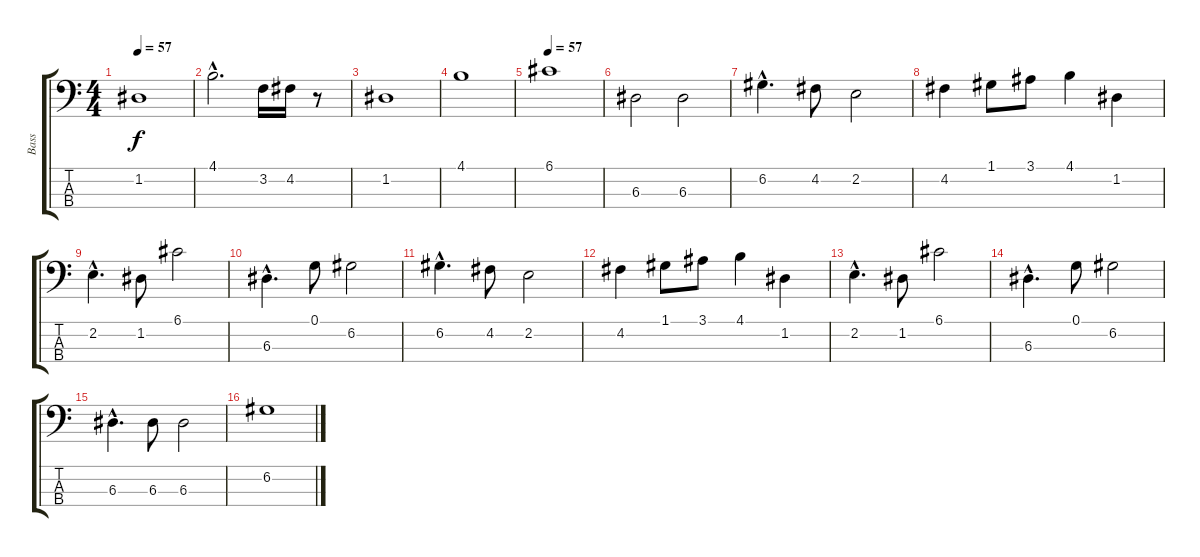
\track ("Bass" "Bass") {instrument electricbassfinger}
\staff {score tabs}
\tuning (G2 D2 A1 E1) {hide}
\ts (4 4)
\tempo 57
\clef f4
\ks c
1.2.1{dy f} |
4.1{hac}.2{d} 3.2.16 4.2.16 r.8 |
1.2.1 |
4.1.1 |
\tempo 57
6.1.1 |
6.3.2 6.3.2 |
6.2{hac}.4{d} 4.2.8 2.2.2 |
4.2.4 1.1.8 3.1.8 4.1.4 1.2.4 |
2.2{hac}.4{d} 1.2.8 6.1.2 |
6.3{hac}.4{d} 0.1.8 6.2.2 |
6.2{hac}.4{d} 4.2.8 2.2.2 |
4.2.4 1.1.8 3.1.8 4.1.4 1.2.4 |
2.2{hac}.4{d} 1.2.8 6.1.2 |
6.3{hac}.4{d} 0.1.8 6.2.2 |
6.3{hac}.4{d} 6.3.8 6.3.2 |
6.2.1
